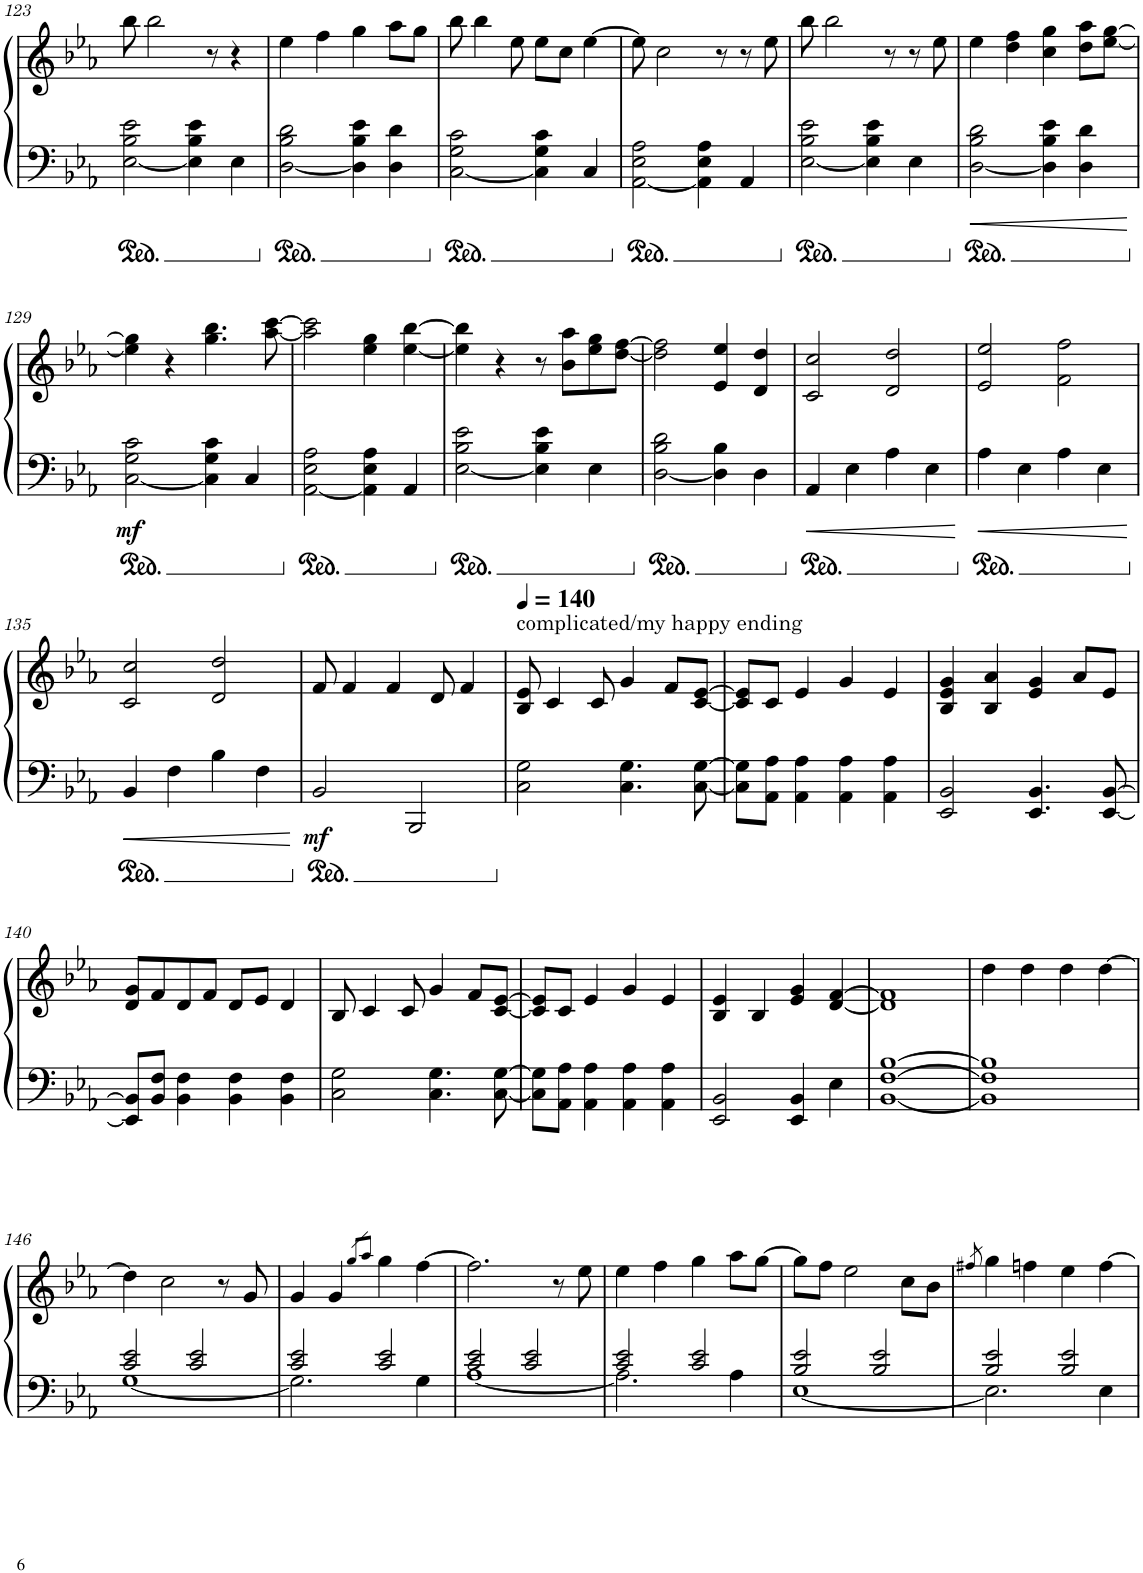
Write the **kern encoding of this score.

**kern	**kern	**dynam
*part1	*part1	*part1
*staff2	*staff1	*staff1/2
*I"Piano	*	*
*I'Pno.	*	*
!!LO:PB:g=z
*clefF4	*clefG2	*
*k[b-e-a-]	*k[b-e-a-]	*
*M4/4	*M4/4	*
=123	=123	=123
[2E-\ 2B-\ 2e-\	8bb-\	.
.	2bb-\	.
4E-\] 4B-\ 4e-\	.	.
.	8r	.
4E-\	4r	.
=124	=124	=124
[2D\ 2B-\ 2d\	4ee-\	.
.	4ff\	.
4D\] 4B-\ 4e-\	4gg\	.
4D\ 4d\	8aa-\L	.
.	8gg\J	.
=125	=125	=125
[2C\ 2G\ 2c\	8bb-\	.
.	4bb-\	.
.	8ee-\	.
4C\] 4G\ 4c\	8ee-\L	.
.	8cc\J	.
4C/	[4ee-\	.
=126	=126	=126
[2AA-\ 2E-\ 2A-\	8ee-\]	.
.	2cc\	.
4AA-\] 4E-\ 4A-\	.	.
.	8r	.
4AA-/	8r	.
.	8ee-\	.
=127	=127	=127
[2E-\ 2B-\ 2e-\	8bb-\	.
.	2bb-\	.
4E-\] 4B-\ 4e-\	.	.
.	8r	.
4E-\	8r	.
.	8ee-\	.
=128	=128	=128
[2D\ 2B-\ 2d\	4ee-\	.
.	4dd\ 4ff\	.
4D\] 4B-\ 4e-\	4cc\ 4gg\	.
4D\ 4d\	8dd\ 8aa-\L	.
.	[8ee-\ [8gg\J	.
!!LO:LB:g=z
=129	=129	=129
!	!	!LO:DY:b=2
[2C\ 2G\ 2c\	4ee-\] 4gg\]	mf
.	4r	.
4C\] 4G\ 4c\	4.gg\ 4.bb-\	.
4C/	.	.
.	[8aa-\ [8ccc\	.
=130	=130	=130
[2AA-\ 2E-\ 2A-\	2aa-\] 2ccc\]	.
4AA-\] 4E-\ 4A-\	4ee-\ 4gg\	.
4AA-/	[4ee-\ [4bb-\	.
=131	=131	=131
[2E-\ 2B-\ 2e-\	4ee-\] 4bb-\]	.
.	4r	.
4E-\] 4B-\ 4e-\	8r	.
.	8b-\ 8aa-\L	.
4E-\	8ee-\ 8gg\	.
.	[8dd\ [8ff\J	.
=132	=132	=132
[2D\ 2B-\ 2d\	2dd\] 2ff\]	.
4D\] 4B-\	4e-/ 4ee-/	.
4D\	4d/ 4dd/	.
=133	=133	=133
4AA-/	2c/ 2cc/	.
4E-\	.	.
4A-\	2d/ 2dd/	.
4E-\	.	.
=134	=134	=134
4A-\	2e-/ 2ee-/	.
4E-\	.	.
4A-\	2f\ 2ff\	.
4E-\	.	.
!!LO:LB:g=z
=135	=135	=135
4BB-/	2c/ 2cc/	.
4F\	.	.
4B-\	2d/ 2dd/	.
4F\	.	.
=136	=136	=136
!	!	!LO:DY:b=2
2BB-/	8f/	mf
.	4f/	.
.	4f/	.
2BBB-/	.	.
.	8d/	.
.	4f/	.
=137	=137	=137
*	*MM140	*
!	!LO:TX:a:t=complicated/my happy ending	!
2C\ 2G\	8B-/ 8e-/	.
.	4c/	.
.	8c/	.
4.C\ 4.G\	4g/	.
.	8f/L	.
[8C\ [8G\	[8c/ [8e-/J	.
=138	=138	=138
8C\] 8G\]L	8c/] 8e-/]L	.
8AA-\ 8A-\J	8c/J	.
4AA-\ 4A-\	4e-/	.
4AA-\ 4A-\	4g/	.
4AA-\ 4A-\	4e-/	.
=139	=139	=139
2EE-/ 2BB-/	4B-/ 4e-/ 4g/	.
.	4B-/ 4a-/	.
4.EE-/ 4.BB-/	4e-/ 4g/	.
.	8a-/L	.
[8EE-/ [8BB-/	8e-/J	.
!!LO:LB:g=z
=140	=140	=140
8EE-/] 8BB-/]L	8d/ 8g/L	.
8BB-/ 8F/J	8f/	.
4BB-\ 4F\	8d/	.
.	8f/J	.
4BB-\ 4F\	8d/L	.
.	8e-/J	.
4BB-\ 4F\	4d/	.
=141	=141	=141
2C\ 2G\	8B-/	.
.	4c/	.
.	8c/	.
4.C\ 4.G\	4g/	.
.	8f/L	.
[8C\ [8G\	[8c/ [8e-/J	.
=142	=142	=142
8C\] 8G\]L	8c/] 8e-/]L	.
8AA-\ 8A-\J	8c/J	.
4AA-\ 4A-\	4e-/	.
4AA-\ 4A-\	4g/	.
4AA-\ 4A-\	4e-/	.
=143	=143	=143
2EE-/ 2BB-/	4B-/ 4e-/	.
.	4B-/	.
4EE-/ 4BB-/	4e-/ 4g/	.
4E-\	[4d/ [4f/	.
=144	=144	=144
[1BB- [1F [1B-	1d] 1f]	.
=145	=145	=145
1BB-] 1F] 1B-]	4dd\	.
.	4dd\	.
.	4dd\	.
.	[4dd\	.
!!LO:LB:g=z
=146	=146	=146
*^	*	*
2c/ 2e-/	[1G	4dd\]	.
.	.	2cc\	.
2c/ 2e-/	.	.	.
.	.	8r	.
.	.	8g/	.
=147	=147	=147	=147
2c/ 2e-/	2.G\]	4g/	.
.	.	4g/	.
.	.	8qgg/L	.
.	.	8qaa-/J	.
2c/ 2e-/	.	4gg\	.
.	4G\	[4ff\	.
=148	=148	=148	=148
2c/ 2e-/	[1A-	2.ff\]	.
2c/ 2e-/	.	.	.
.	.	8r	.
.	.	8ee-\	.
=149	=149	=149	=149
2c/ 2e-/	2.A-\]	4ee-\	.
.	.	4ff\	.
2c/ 2e-/	.	4gg\	.
.	4A-\	8aa-\L	.
.	.	[8gg\J	.
=150	=150	=150	=150
2B-/ 2e-/	[1E-	8gg\L]	.
.	.	8ff\J	.
.	.	2ee-\	.
2B-/ 2e-/	.	.	.
.	.	8cc\L	.
.	.	8b-\J	.
=151	=151	=151	=151
.	.	8qff#X/	.
2B-/ 2e-/	2.E-\]	4gg\	.
.	.	4ffn\	.
2B-/ 2e-/	.	4ee-\	.
.	4E-\	[4ff\	.
*v	*v	*	*
=	=	=
*-	*-	*-
